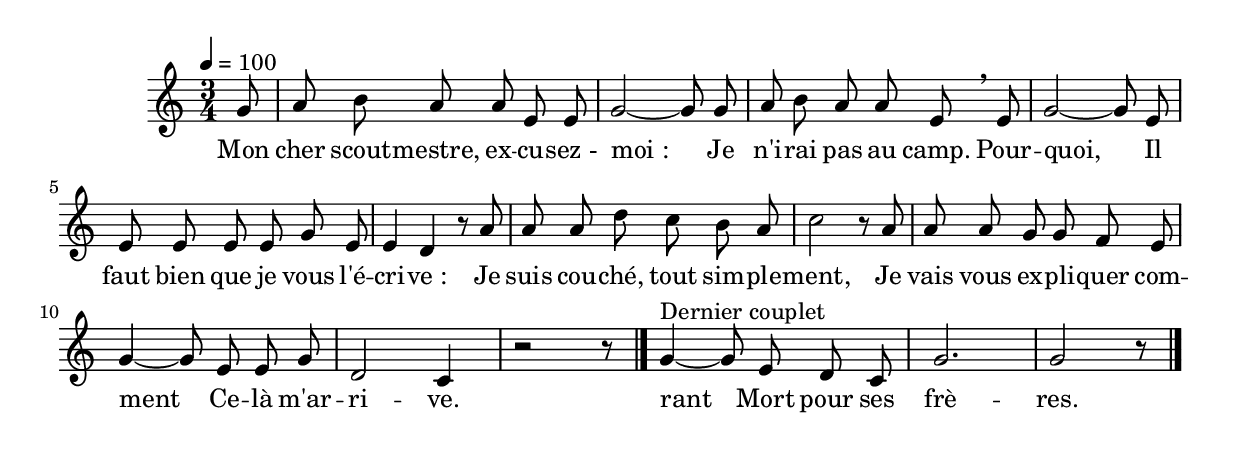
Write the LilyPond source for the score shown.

%Compilation:lilypond LesExcusesDeLAspirant.ly
%Apercu:evince LesExcusesDeLAspirant.pdf
%Esclaves:timidity -ia LesExcusesDeLAspirant.midi
\version "2.12.1"
\include "italiano.ly"

\header {
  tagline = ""
  composer = ""
}                                        

MetriqueArmure = {
  \tempo 4=100
  \time 3/4
  \key do \major
}

italique = { \override Score . LyricText #'font-shape = #'italic }

roman = { \override Score . LyricText #'font-shape = #'roman }

MusiqueTheme = \relative do'' {
	\partial 8 sol8
	la8 si la la mi mi
	sol2~ sol8 sol8
	la8 si la la mi \breathe mi
	sol2~ sol8 mi
	mi8 mi mi mi sol mi
	mi4 re r8 la'
	la8 la re do si la
	do2 r8 la
	la8 la sol sol fa mi
	sol4~ sol8 mi mi sol
	re2 do4
	\partial 8*5 r2 r8 \bar "|."
	sol'4^"Dernier couplet"~ sol8 mi re do
	sol'2.
	\partial 8*5 sol2 r8 \bar "|."
}

Paroles = \lyricmode {
	Mon cher scout -- mestre, ex -- cu -- sez_- moi_:
	Je n'i -- rai pas au camp. Pour -- quoi,
	Il faut bien que je vous l'é -- cri -- ve_:
	Je suis cou -- ché, tout sim -- ple -- ment,
	Je vais vous ex -- pli -- quer com -- ment
	Ce -- là m'ar -- ri -- ve.
	
	rant Mort pour ses frè -- res.
}

\score{
    \new Staff <<
      \set Staff.midiInstrument = "flute"
      \new Voice = "theme" {
	\override Score.PaperColumn #'keep-inside-line = ##t
	\autoBeamOff
	\MetriqueArmure
	\MusiqueTheme
      }
      \new Lyrics \lyricsto theme {
	\Paroles
      }                       
    >>
\layout{}
\midi{}
}
